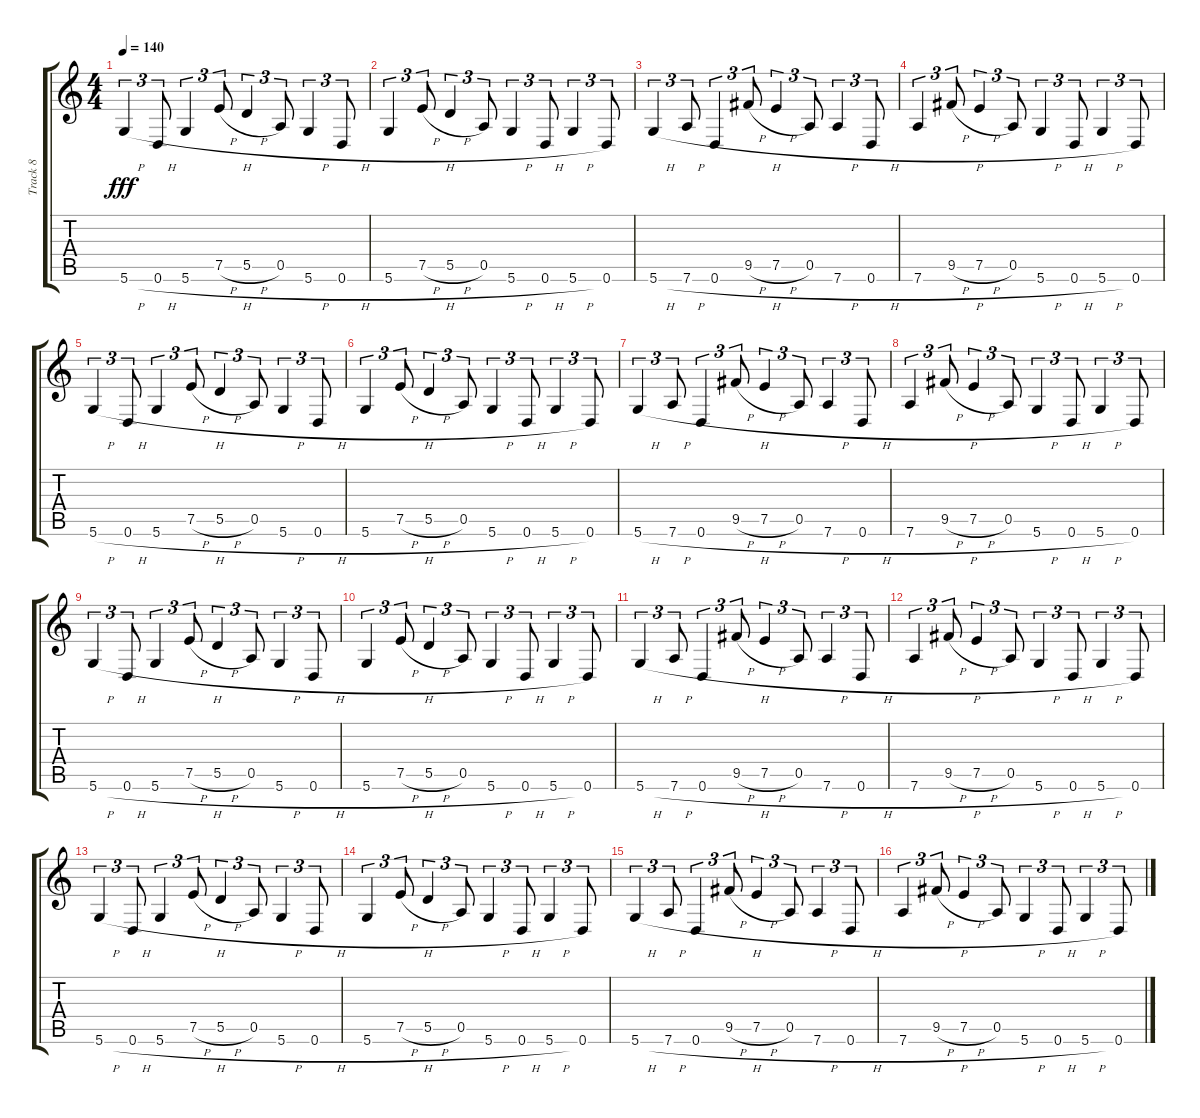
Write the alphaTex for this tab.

\track ("Track 8" "Track 8") {instrument overdrivenguitar}
\staff {score tabs}
\tuning (E4 B3 G3 D3 A2 D2) {hide}
\ts (4 4)
\tempo 140
\clef g2
\ks c
5.6{h}.4{tu (3 2) dy fff} 0.6{h}.8{tu (3 2)} 5.6{h}.4{tu (3 2)} 7.5{h}.8{tu (3 2)} 5.5{h}.4{tu (3 2)} 0.5.8{tu (3 2)} 5.6{h}.4{tu (3 2)} 0.6{h}.8{tu (3 2)} |
5.6{h}.4{tu (3 2)} 7.5{h}.8{tu (3 2)} 5.5{h}.4{tu (3 2)} 0.5.8{tu (3 2)} 5.6{h}.4{tu (3 2)} 0.6{h}.8{tu (3 2)} 5.6{h}.4{tu (3 2)} 0.6.8{tu (3 2)} |
5.6{h}.4{tu (3 2)} 7.6{h}.8{tu (3 2)} 0.6{h}.4{tu (3 2)} 9.5{h}.8{tu (3 2)} 7.5{h}.4{tu (3 2)} 0.5.8{tu (3 2)} 7.6{h}.4{tu (3 2)} 0.6{h}.8{tu (3 2)} |
7.6{h}.4{tu (3 2)} 9.5{h}.8{tu (3 2)} 7.5{h}.4{tu (3 2)} 0.5.8{tu (3 2)} 5.6{h}.4{tu (3 2)} 0.6{h}.8{tu (3 2)} 5.6{h}.4{tu (3 2)} 0.6.8{tu (3 2)} |
5.6{h}.4{tu (3 2)} 0.6{h}.8{tu (3 2)} 5.6{h}.4{tu (3 2)} 7.5{h}.8{tu (3 2)} 5.5{h}.4{tu (3 2)} 0.5.8{tu (3 2)} 5.6{h}.4{tu (3 2)} 0.6{h}.8{tu (3 2)} |
5.6{h}.4{tu (3 2)} 7.5{h}.8{tu (3 2)} 5.5{h}.4{tu (3 2)} 0.5.8{tu (3 2)} 5.6{h}.4{tu (3 2)} 0.6{h}.8{tu (3 2)} 5.6{h}.4{tu (3 2)} 0.6.8{tu (3 2)} |
5.6{h}.4{tu (3 2)} 7.6{h}.8{tu (3 2)} 0.6{h}.4{tu (3 2)} 9.5{h}.8{tu (3 2)} 7.5{h}.4{tu (3 2)} 0.5.8{tu (3 2)} 7.6{h}.4{tu (3 2)} 0.6{h}.8{tu (3 2)} |
7.6{h}.4{tu (3 2)} 9.5{h}.8{tu (3 2)} 7.5{h}.4{tu (3 2)} 0.5.8{tu (3 2)} 5.6{h}.4{tu (3 2)} 0.6{h}.8{tu (3 2)} 5.6{h}.4{tu (3 2)} 0.6.8{tu (3 2)} |
5.6{h}.4{tu (3 2)} 0.6{h}.8{tu (3 2)} 5.6{h}.4{tu (3 2)} 7.5{h}.8{tu (3 2)} 5.5{h}.4{tu (3 2)} 0.5.8{tu (3 2)} 5.6{h}.4{tu (3 2)} 0.6{h}.8{tu (3 2)} |
5.6{h}.4{tu (3 2)} 7.5{h}.8{tu (3 2)} 5.5{h}.4{tu (3 2)} 0.5.8{tu (3 2)} 5.6{h}.4{tu (3 2)} 0.6{h}.8{tu (3 2)} 5.6{h}.4{tu (3 2)} 0.6.8{tu (3 2)} |
5.6{h}.4{tu (3 2)} 7.6{h}.8{tu (3 2)} 0.6{h}.4{tu (3 2)} 9.5{h}.8{tu (3 2)} 7.5{h}.4{tu (3 2)} 0.5.8{tu (3 2)} 7.6{h}.4{tu (3 2)} 0.6{h}.8{tu (3 2)} |
7.6{h}.4{tu (3 2)} 9.5{h}.8{tu (3 2)} 7.5{h}.4{tu (3 2)} 0.5.8{tu (3 2)} 5.6{h}.4{tu (3 2)} 0.6{h}.8{tu (3 2)} 5.6{h}.4{tu (3 2)} 0.6.8{tu (3 2)} |
5.6{h}.4{tu (3 2)} 0.6{h}.8{tu (3 2)} 5.6{h}.4{tu (3 2)} 7.5{h}.8{tu (3 2)} 5.5{h}.4{tu (3 2)} 0.5.8{tu (3 2)} 5.6{h}.4{tu (3 2)} 0.6{h}.8{tu (3 2)} |
5.6{h}.4{tu (3 2)} 7.5{h}.8{tu (3 2)} 5.5{h}.4{tu (3 2)} 0.5.8{tu (3 2)} 5.6{h}.4{tu (3 2)} 0.6{h}.8{tu (3 2)} 5.6{h}.4{tu (3 2)} 0.6.8{tu (3 2)} |
5.6{h}.4{tu (3 2)} 7.6{h}.8{tu (3 2)} 0.6{h}.4{tu (3 2)} 9.5{h}.8{tu (3 2)} 7.5{h}.4{tu (3 2)} 0.5.8{tu (3 2)} 7.6{h}.4{tu (3 2)} 0.6{h}.8{tu (3 2)} |
7.6{h}.4{tu (3 2)} 9.5{h}.8{tu (3 2)} 7.5{h}.4{tu (3 2)} 0.5.8{tu (3 2)} 5.6{h}.4{tu (3 2)} 0.6{h}.8{tu (3 2)} 5.6{h}.4{tu (3 2)} 0.6.8{tu (3 2)}
